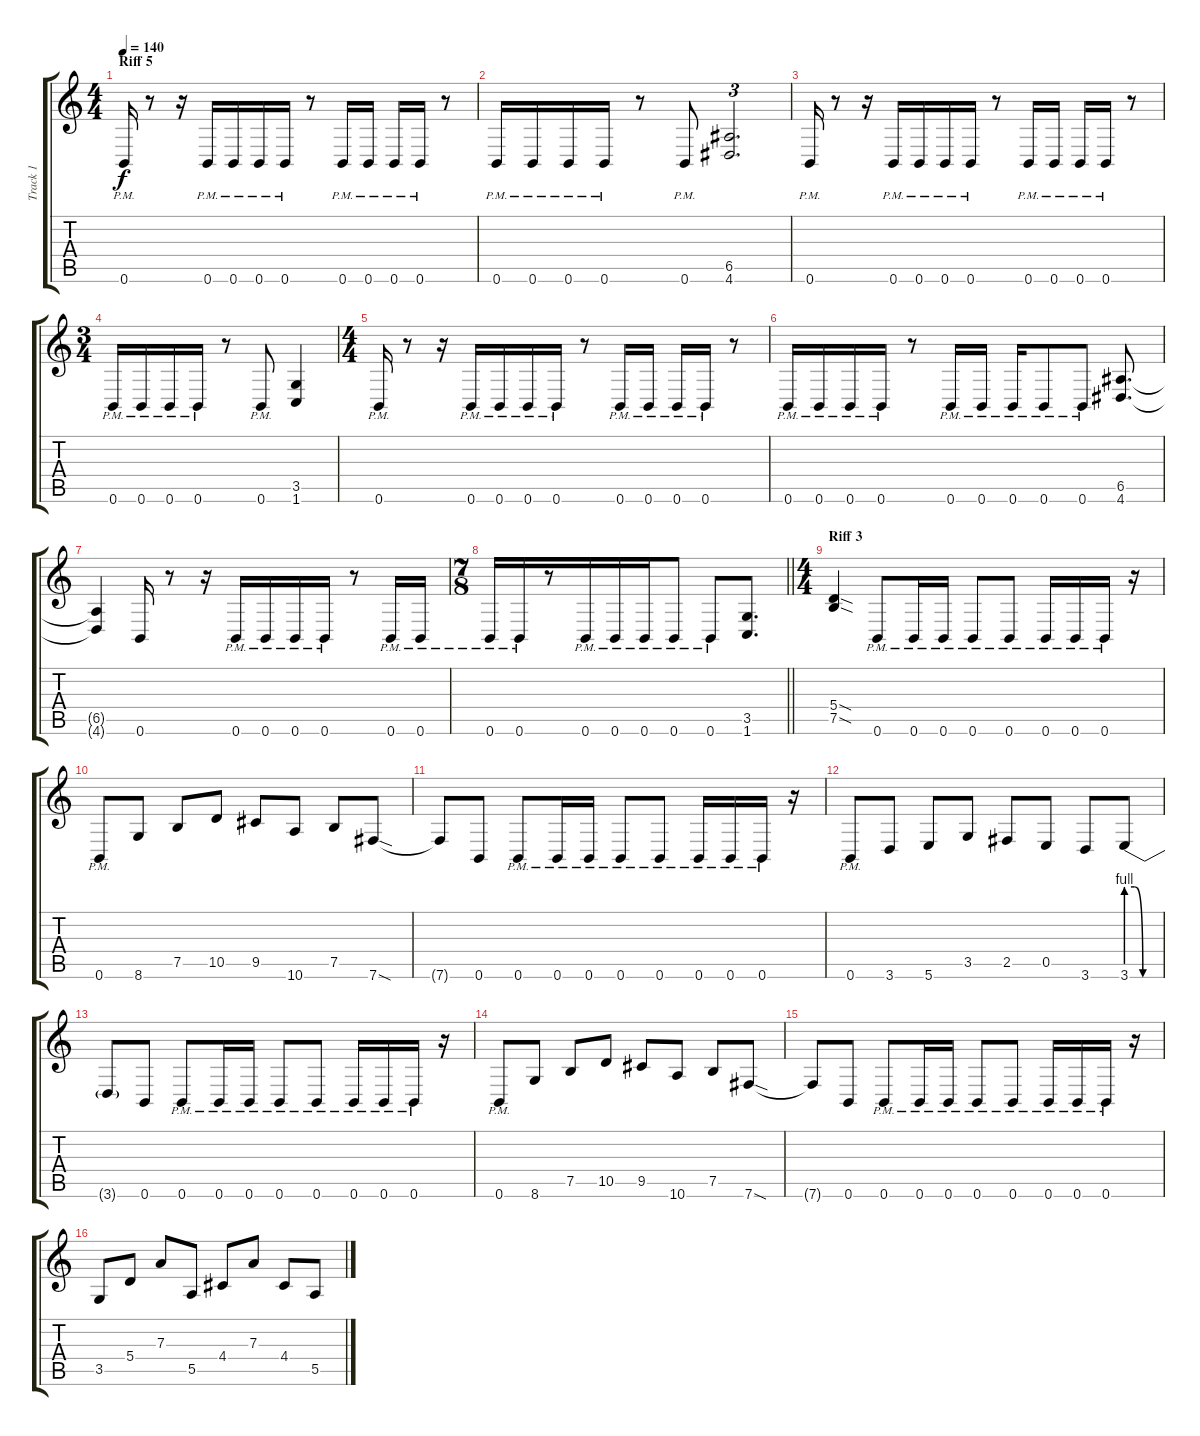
\track ("Track 1" "Track 1") {instrument distortionguitar}
\staff {score tabs}
\tuning (B3 Gb3 D3 A2 E2 B1) {hide}
\ts (4 4)
\section ("" "Riff 5")
\tempo 140
\clef g2
\ks c
0.6{pm}.16{dy f} r.8 r.16 0.6{pm}.16 0.6{pm}.16 0.6{pm}.16 0.6{pm}.16 r.8 0.6{pm}.16 0.6{pm}.16 0.6{pm}.16 0.6{pm}.16 r.8 |
0.6{pm}.16 0.6{pm}.16 0.6{pm}.16 0.6{pm}.16 r.8 0.6{pm}.8 (6.5 4.6).2{d tu (3 2)} |
0.6{pm}.16 r.8 r.16 0.6{pm}.16 0.6{pm}.16 0.6{pm}.16 0.6{pm}.16 r.8 0.6{pm}.16 0.6{pm}.16 0.6{pm}.16 0.6{pm}.16 r.8 |
\ts (3 4)
0.6{pm}.16 0.6{pm}.16 0.6{pm}.16 0.6{pm}.16 r.8 0.6{pm}.8 (3.5 1.6).4 |
\ts (4 4)
0.6{pm}.16 r.8 r.16 0.6{pm}.16 0.6{pm}.16 0.6{pm}.16 0.6{pm}.16 r.8 0.6{pm}.16 0.6{pm}.16 0.6{pm}.16 0.6{pm}.16 r.8 |
0.6{pm}.16 0.6{pm}.16 0.6{pm}.16 0.6{pm}.16 r.8 0.6{pm}.16 0.6{pm}.16 0.6{pm}.16 0.6{pm}.8 0.6{pm}.8 (6.5 4.6).8{d} |
(6.5{t} 4.6{t}).4 0.6.16 r.8 r.16 0.6{pm}.16 0.6{pm}.16 0.6{pm}.16 0.6{pm}.16 r.8 0.6{pm}.16 0.6{pm}.16 |
\ts (7 8)
\barLineRight lightlight
0.6{pm}.16 0.6{pm}.16 r.8 0.6{pm}.16 0.6{pm}.16 0.6{pm}.16 0.6{pm}.8 0.6{pm}.8 (3.5 1.6).8{d} |
\ts (4 4)
\section ("" "Riff 3")
(5.4{sod} 7.5{sod}).4 0.6{pm}.8 0.6{pm}.16 0.6{pm}.16 0.6{pm}.8 0.6{pm}.8 0.6{pm}.16 0.6{pm}.16 0.6{pm}.16 r.16 |
0.6{pm}.8 8.6.8 7.5.8 10.5.8 9.5.8 10.6.8 7.5.8 7.6{sod}.8 |
7.6{t}.8 0.6.8 0.6{pm}.8 0.6{pm}.16 0.6{pm}.16 0.6{pm}.8 0.6{pm}.8 0.6{pm}.16 0.6{pm}.16 0.6{pm}.16 r.16 |
0.6{pm}.8 3.6.8 5.6.8 3.5.8 2.5.8 0.5.8 3.6.8 3.6{be (custom 0 4 15 4 30 0 60 0)}.8 |
3.6{t}.8 0.6.8 0.6{pm}.8 0.6{pm}.16 0.6{pm}.16 0.6{pm}.8 0.6{pm}.8 0.6{pm}.16 0.6{pm}.16 0.6{pm}.16 r.16 |
0.6{pm}.8 8.6.8 7.5.8 10.5.8 9.5.8 10.6.8 7.5.8 7.6{sod}.8 |
7.6{t}.8 0.6.8 0.6{pm}.8 0.6{pm}.16 0.6{pm}.16 0.6{pm}.8 0.6{pm}.8 0.6{pm}.16 0.6{pm}.16 0.6{pm}.16 r.16 |
3.5.8 5.4.8 7.3.8 5.5.8 4.4.8 7.3.8 4.4.8 5.5.8
